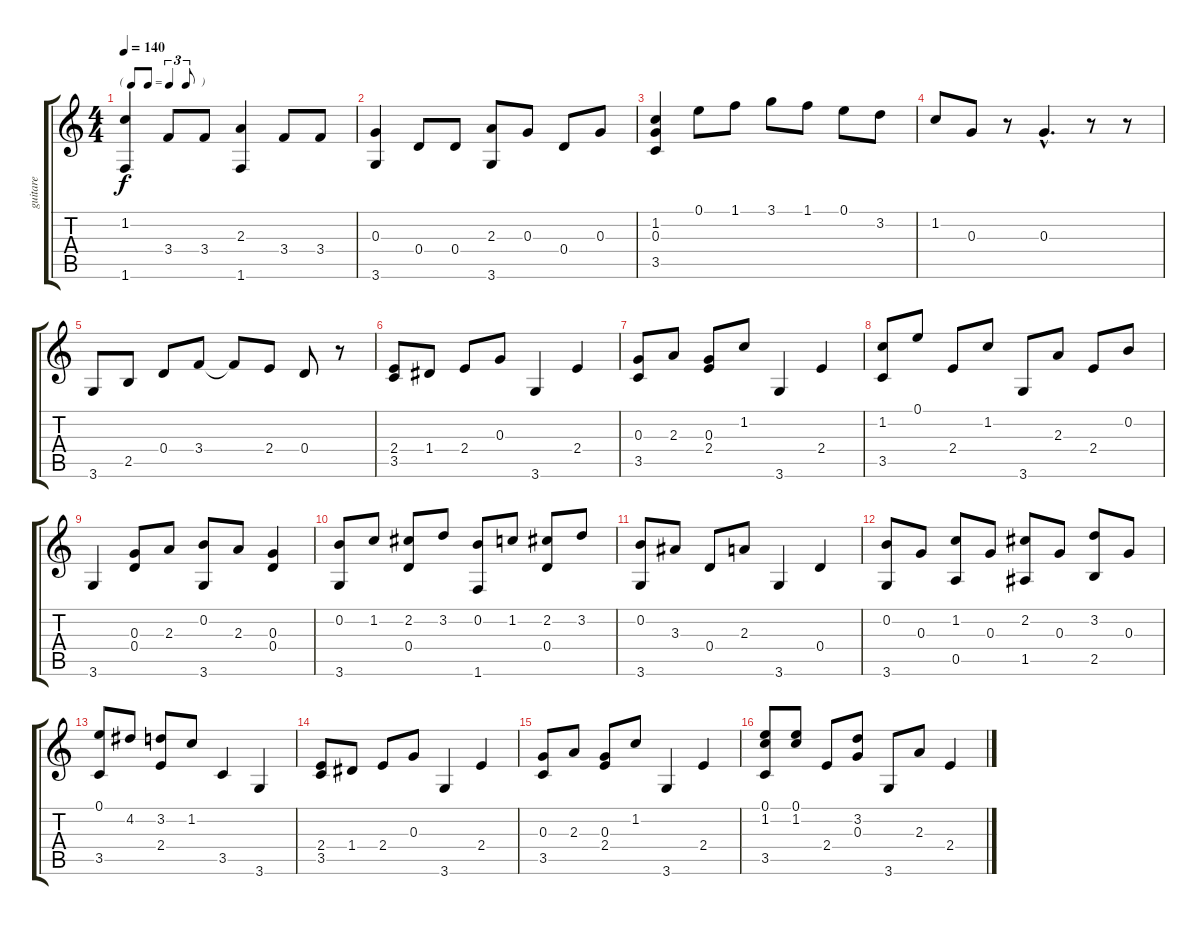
\track ("guitare" "guitare") {instrument acousticguitarsteel}
\staff {score tabs}
\tuning (E4 B3 G3 D3 A2 E2) {hide}
\ts (4 4)
\tf triplet8th
\tempo 140
\clef g2
\ks c
(1.2 1.6).4{dy f} 3.4.8 3.4.8 (2.3 1.6).4 3.4.8 3.4.8 |
(0.3 3.6).4 0.4.8 0.4.8 (2.3 3.6).8 0.3.8 0.4.8 0.3.8 |
(1.2 0.3 3.5).4 0.1.8 1.1.8 3.1.8 1.1.8 0.1.8 3.2.8 |
1.2.8 0.3.8 r.8 0.3{hac}.4{d} r.8 r.8 |
3.6.8 2.5.8 0.4.8 3.4.8 3.4{t}.8 2.4.8 0.4.8 r.8 |
(2.4 3.5).8 1.4.8 2.4.8 0.3.8 3.6.4 2.4.4 |
(0.3 3.5).8 2.3.8 (0.3 2.4).8 1.2.8 3.6.4 2.4.4 |
(1.2 3.5).8 0.1.8 2.4.8 1.2.8 3.6.8 2.3.8 2.4.8 0.2.8 |
3.6.4 (0.3 0.4).8 2.3.8 (0.2 3.6).8 2.3.8 (0.3 0.4).4 |
(0.2 3.6).8 1.2.8 (2.2 0.4).8 3.2.8 (0.2 1.6).8 1.2.8 (2.2 0.4).8 3.2.8 |
(0.2 3.6).8 3.3.8 0.4.8 2.3.8 3.6.4 0.4.4 |
(0.2 3.6).8 0.3.8 (1.2 0.5).8 0.3.8 (2.2 1.5).8 0.3.8 (3.2 2.5).8 0.3.8 |
(0.1 3.5).8 4.2.8 (3.2 2.4).8 1.2.8 3.5.4 3.6.4 |
(2.4 3.5).8 1.4.8 2.4.8 0.3.8 3.6.4 2.4.4 |
(0.3 3.5).8 2.3.8 (0.3 2.4).8 1.2.8 3.6.4 2.4.4 |
(0.1 1.2 3.5).8 (0.1 1.2).8 2.4.8 (3.2 0.3).8 3.6.8 2.3.8 2.4.4
